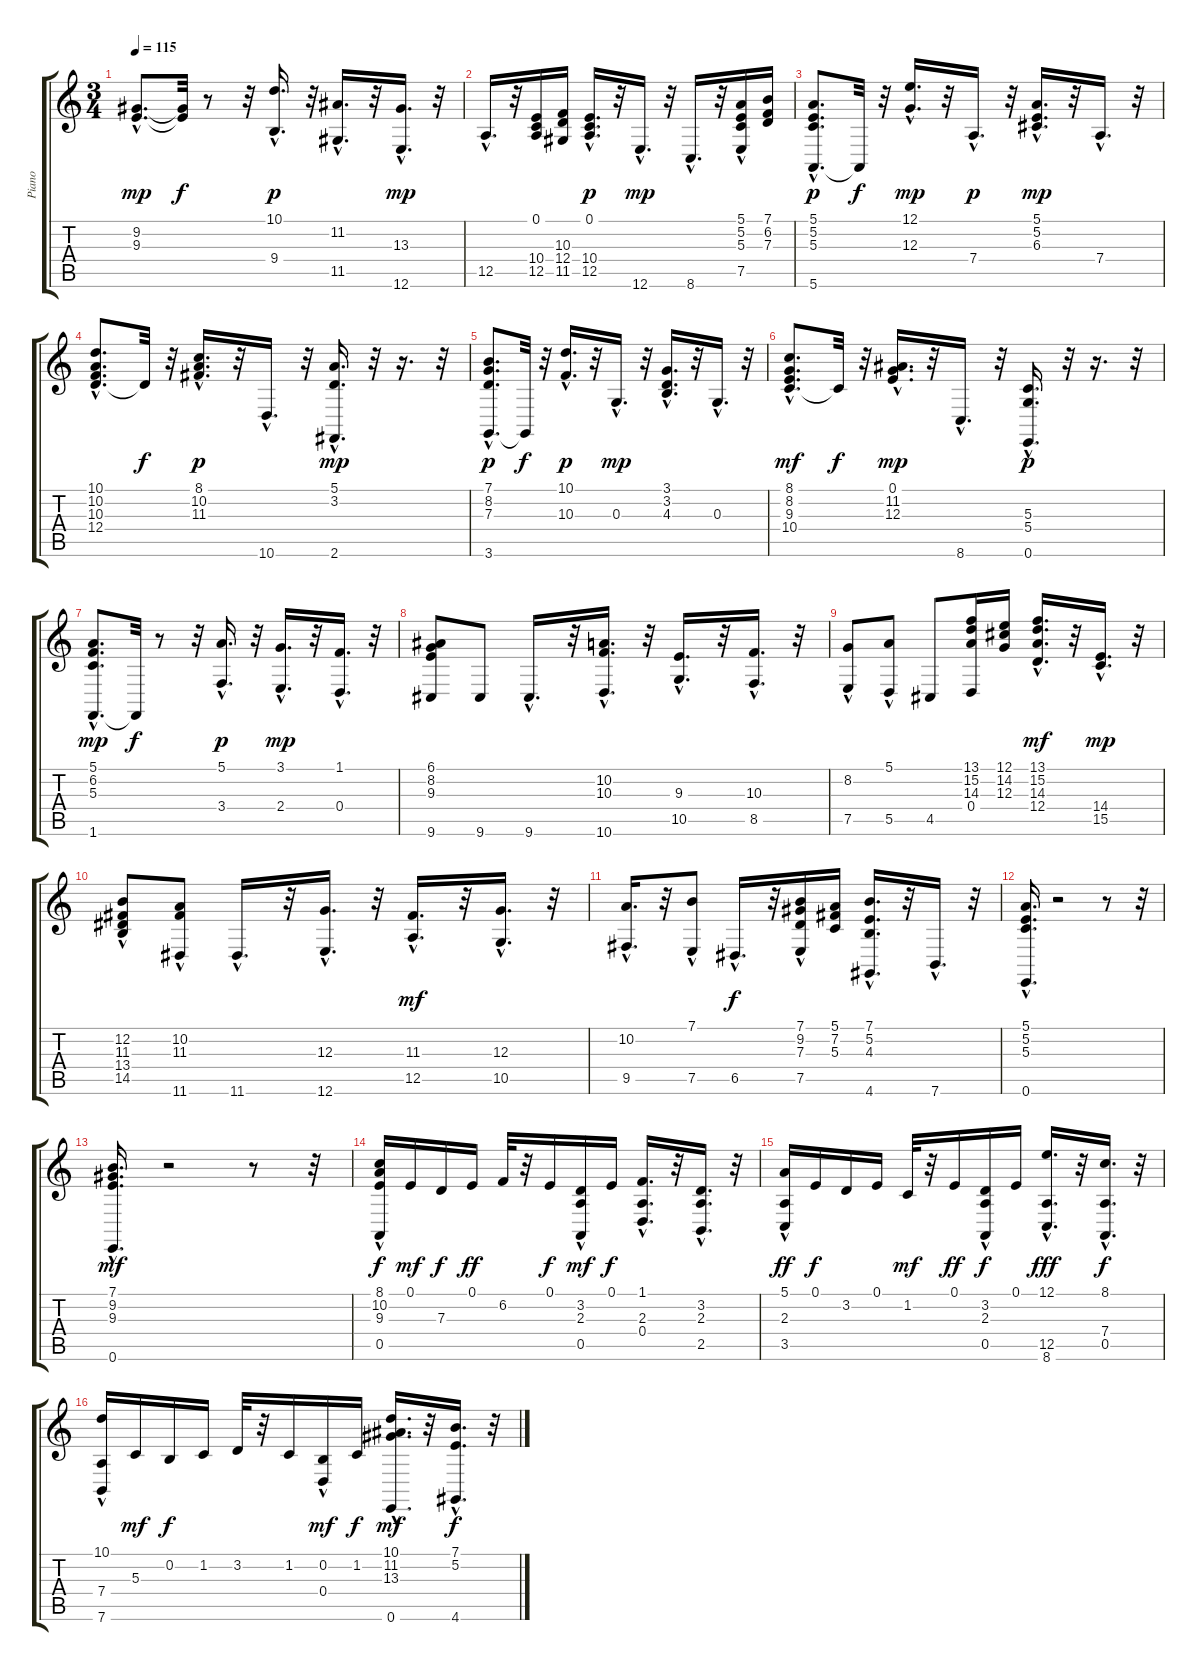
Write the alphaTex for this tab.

\track ("Piano" "Piano") {instrument acousticgrandpiano}
\staff {score tabs}
\tuning (E4 B3 G3 D3 A2 E2) {hide}
\ts (3 4)
\tempo 115
\clef g2
\ks c
(9.2{hac} 9.3{hac}).8{d dy mp} (9.2{t} 9.3{t}).32{dy f} r.8 r.32 (10.1{hac} 9.4{hac}).16{d dy p} r.32 (11.2{hac} 11.5{hac}).16{d} r.32 (13.3{hac} 12.6{hac}).16{d dy mp} r.32 |
12.5{hac}.16{d} r.32 (0.1 10.4 12.5).16 (10.3 12.4 11.5).16 (0.1{hac} 10.4{hac} 12.5{hac}).16{d dy p} r.32 12.6{hac}.16{d dy mp} r.32 8.6{hac}.16{d} r.32 (5.1 5.2 5.3 7.5{hac}).16 (7.1 6.2 7.3).16 |
(5.1{hac} 5.2{hac} 5.3{hac} 5.6{hac}).8{d dy p} 5.6{t}.32{dy f} r.32 (12.1{hac} 12.3{hac}).16{d dy mp} r.32 7.4{hac}.16{d dy p} r.32 (5.1{hac} 5.2{hac} 6.3{hac}).16{d dy mp} r.32 7.4{hac}.16{d} r.32 |
(10.1{hac} 10.2{hac} 10.3{hac} 12.4{hac}).8{d} 12.4{t}.32{dy f} r.32 (8.1{hac} 10.2{hac} 11.3{hac}).16{d dy p} r.32 10.6{hac}.16{d} r.32 (5.1{hac} 3.2{hac} 2.6{hac}).16{d dy mp} r.32 r.16{d} r.32 |
(7.1{hac} 8.2{hac} 7.3{hac} 3.6{hac}).8{d dy p} 3.6{t}.32{dy f} r.32 (10.1{hac} 10.3{hac}).16{d dy p} r.32 0.3{hac}.16{d dy mp} r.32 (3.1{hac} 3.2{hac} 4.3{hac}).16{d} r.32 0.3{hac}.16{d} r.32 |
(8.1{hac} 8.2{hac} 9.3{hac} 10.4{hac}).8{d dy mf} 10.4{t}.32{dy f} r.32 (0.1{hac} 11.2{hac} 12.3{hac}).16{d dy mp} r.32 8.6{hac}.16{d} r.32 (5.3{hac} 5.4{hac} 0.6{hac}).16{d dy p} r.32 r.16{d} r.32 |
(5.1{hac} 6.2{hac} 5.3{hac} 1.6{hac}).8{d dy mp} 1.6{t}.32{dy f} r.8 r.32 (5.1{hac} 3.4{hac}).16{d dy p} r.32 (3.1{hac} 2.4{hac}).16{d dy mp} r.32 (1.1{hac} 0.4{hac}).16{d} r.32 |
(6.1 8.2 9.3 9.6).8 9.6.8 9.6{hac}.16{d} r.32 (10.2{hac} 10.3{hac} 10.6{hac}).16{d} r.32 (9.3{hac} 10.5{hac}).16{d} r.32 (10.3{hac} 8.5{hac}).16{d} r.32 |
(8.2{hac} 7.5).8 (5.1{hac} 5.5).8 4.5.8 (13.1 15.2 14.3 0.4).16 (12.1 14.2 12.3).16 (13.1{hac} 15.2{hac} 14.3{hac} 12.4{hac}).16{d dy mf} r.32 (14.4{hac} 15.5{hac}).16{d dy mp} r.32 |
(12.2{hac} 11.3{hac} 13.4{hac} 14.5).8 (10.2{hac} 11.3{hac} 11.6).8 11.6{hac}.16{d} r.32 (12.3{hac} 12.6{hac}).16{d} r.32 (11.3{hac} 12.5{hac}).16{d dy mf} r.32 (12.3{hac} 10.5{hac}).16{d} r.32 |
(10.2{hac} 9.5{hac}).16{d} r.32 (7.1{hac} 7.5{hac}).8 6.5{hac}.16{d dy f} r.32 (7.1 9.2 7.3 7.5{hac}).16 (5.1 7.2 5.3).16 (7.1{hac} 5.2{hac} 4.3{hac} 4.6{hac}).16{d} r.32 7.6{hac}.16{d} r.32 |
(5.1{hac} 5.2{hac} 5.3{hac} 0.6{hac}).16{d} r.2 r.8 r.32 |
(7.1{hac} 9.2{hac} 9.3{hac} 0.6{hac}).16{d dy mf} r.2 r.8 r.32 |
(8.1 10.2 9.3 0.5{hac}).16{dy f} 0.1.16{dy mf} 7.3.16{dy f} 0.1.16{dy ff} 6.2.32 r.32 0.1.16{dy f} (3.2 2.3{hac} 0.5{hac}).16{dy mf} 0.1.16{dy f} (1.1 2.3{hac} 0.4{hac}).16{d} r.32 (3.2 2.3{hac} 2.5{hac}).16{d} r.32 |
(5.1 2.3{hac} 3.5{hac}).16{dy ff} 0.1.16{dy f} 3.2.16 0.1.16 1.2.32{dy mf} r.32 0.1.16{dy ff} (3.2 2.3{hac} 0.5{hac}).16{dy f} 0.1.16 (12.1{hac} 12.5{hac} 8.6{hac}).16{d dy fff} r.32 (8.1{hac} 7.4{hac} 0.5{hac}).16{d dy f} r.32 |
(10.1 7.4{hac} 7.6{hac}).16 5.3.16{dy mf} 0.2.16{dy f} 1.2.16 3.2.32 r.32 1.2.16 (0.2 0.4{hac}).16{dy mf} 1.2.16{dy f} (10.1{hac} 11.2{hac} 13.3{hac} 0.6{hac}).16{d dy mf} r.32 (7.1{hac} 5.2{hac} 4.6{hac}).16{d dy f} r.32
